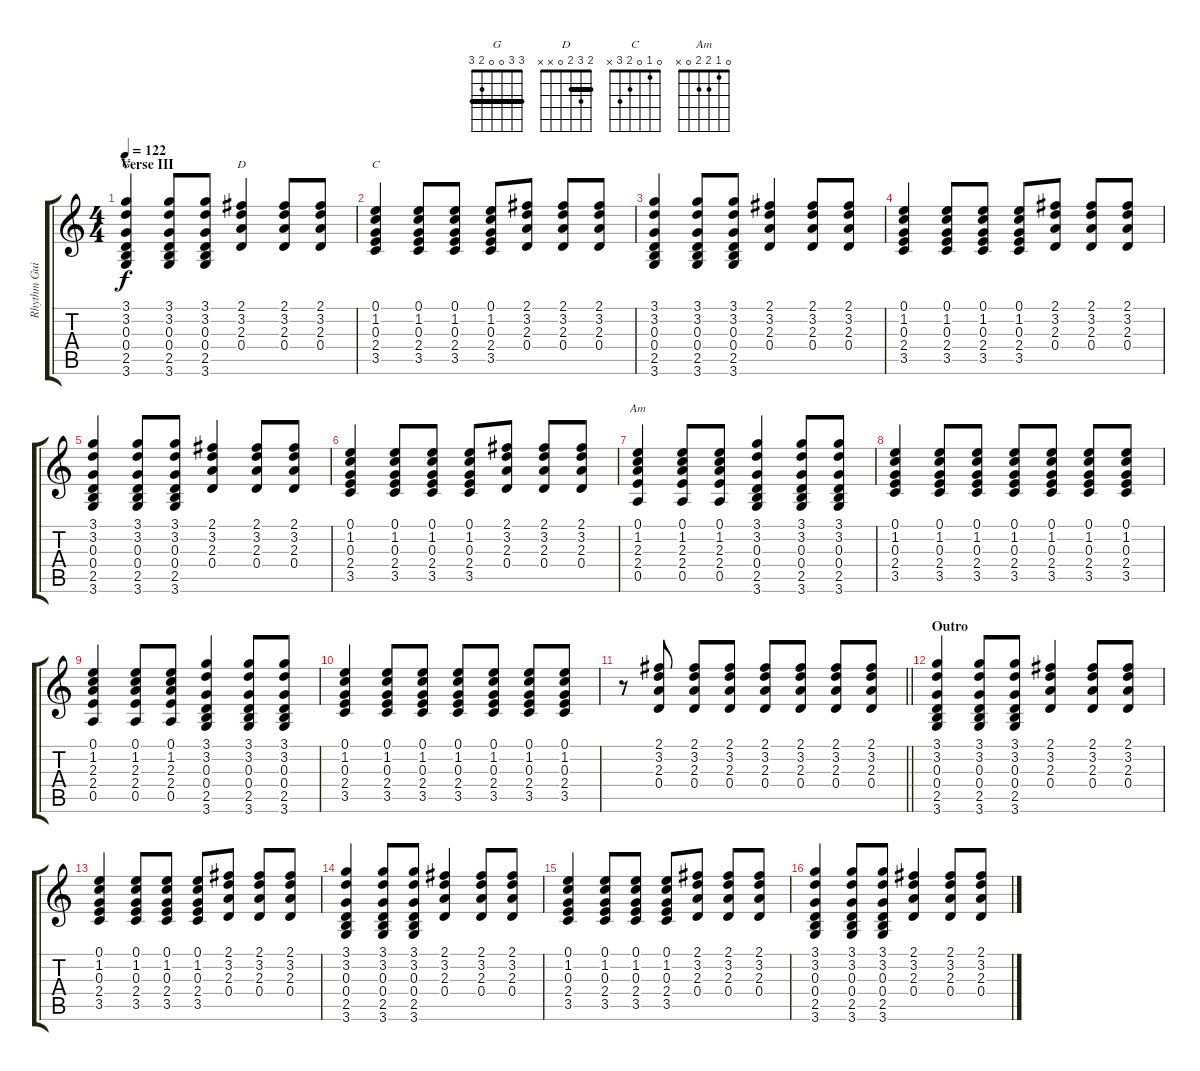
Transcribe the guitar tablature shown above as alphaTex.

\track ("Rhythm Guitar" "Rhythm Gui") {instrument acousticguitarsteel}
\staff {score tabs}
\tuning (E4 B3 G3 D3 A2 E2) {hide}
\chord ("G" 3 3 0 0 2 3) {barre 3}
\chord ("D" 2 3 2 0 x x) {barre 2}
\chord ("C" 0 1 0 2 3 x)
\chord ("Am" 0 1 2 2 0 x)
\ts (4 4)
\section ("" "Verse III")
\tempo 122
\clef g2
\ks c
(3.1 3.2 0.3 0.4 2.5 3.6).4{ch "G" dy f} (3.1 3.2 0.3 0.4 2.5 3.6).8 (3.1 3.2 0.3 0.4 2.5 3.6).8 (2.1 3.2 2.3 0.4).4{ch "D"} (2.1 3.2 2.3 0.4).8 (2.1 3.2 2.3 0.4).8 |
(0.1 1.2 0.3 2.4 3.5).4{ch "C"} (0.1 1.2 0.3 2.4 3.5).8 (0.1 1.2 0.3 2.4 3.5).8 (0.1 1.2 0.3 2.4 3.5).8 (2.1 3.2 2.3 0.4).8 (2.1 3.2 2.3 0.4).8 (2.1 3.2 2.3 0.4).8 |
(3.1 3.2 0.3 0.4 2.5 3.6).4 (3.1 3.2 0.3 0.4 2.5 3.6).8 (3.1 3.2 0.3 0.4 2.5 3.6).8 (2.1 3.2 2.3 0.4).4 (2.1 3.2 2.3 0.4).8 (2.1 3.2 2.3 0.4).8 |
(0.1 1.2 0.3 2.4 3.5).4 (0.1 1.2 0.3 2.4 3.5).8 (0.1 1.2 0.3 2.4 3.5).8 (0.1 1.2 0.3 2.4 3.5).8 (2.1 3.2 2.3 0.4).8 (2.1 3.2 2.3 0.4).8 (2.1 3.2 2.3 0.4).8 |
(3.1 3.2 0.3 0.4 2.5 3.6).4 (3.1 3.2 0.3 0.4 2.5 3.6).8 (3.1 3.2 0.3 0.4 2.5 3.6).8 (2.1 3.2 2.3 0.4).4 (2.1 3.2 2.3 0.4).8 (2.1 3.2 2.3 0.4).8 |
(0.1 1.2 0.3 2.4 3.5).4 (0.1 1.2 0.3 2.4 3.5).8 (0.1 1.2 0.3 2.4 3.5).8 (0.1 1.2 0.3 2.4 3.5).8 (2.1 3.2 2.3 0.4).8 (2.1 3.2 2.3 0.4).8 (2.1 3.2 2.3 0.4).8 |
(0.1 1.2 2.3 2.4 0.5).4{ch "Am"} (0.1 1.2 2.3 2.4 0.5).8 (0.1 1.2 2.3 2.4 0.5).8 (3.1 3.2 0.3 0.4 2.5 3.6).4 (3.1 3.2 0.3 0.4 2.5 3.6).8 (3.1 3.2 0.3 0.4 2.5 3.6).8 |
(0.1 1.2 0.3 2.4 3.5).4 (0.1 1.2 0.3 2.4 3.5).8 (0.1 1.2 0.3 2.4 3.5).8 (0.1 1.2 0.3 2.4 3.5).8 (0.1 1.2 0.3 2.4 3.5).8 (0.1 1.2 0.3 2.4 3.5).8 (0.1 1.2 0.3 2.4 3.5).8 |
(0.1 1.2 2.3 2.4 0.5).4 (0.1 1.2 2.3 2.4 0.5).8 (0.1 1.2 2.3 2.4 0.5).8 (3.1 3.2 0.3 0.4 2.5 3.6).4 (3.1 3.2 0.3 0.4 2.5 3.6).8 (3.1 3.2 0.3 0.4 2.5 3.6).8 |
(0.1 1.2 0.3 2.4 3.5).4 (0.1 1.2 0.3 2.4 3.5).8 (0.1 1.2 0.3 2.4 3.5).8 (0.1 1.2 0.3 2.4 3.5).8 (0.1 1.2 0.3 2.4 3.5).8 (0.1 1.2 0.3 2.4 3.5).8 (0.1 1.2 0.3 2.4 3.5).8 |
\barLineRight lightlight
r.8 (2.1 3.2 2.3 0.4).8 (2.1 3.2 2.3 0.4).8 (2.1 3.2 2.3 0.4).8 (2.1 3.2 2.3 0.4).8 (2.1 3.2 2.3 0.4).8 (2.1 3.2 2.3 0.4).8 (2.1 3.2 2.3 0.4).8 |
\section ("" "Outro")
(3.1 3.2 0.3 0.4 2.5 3.6).4 (3.1 3.2 0.3 0.4 2.5 3.6).8 (3.1 3.2 0.3 0.4 2.5 3.6).8 (2.1 3.2 2.3 0.4).4 (2.1 3.2 2.3 0.4).8 (2.1 3.2 2.3 0.4).8 |
(0.1 1.2 0.3 2.4 3.5).4 (0.1 1.2 0.3 2.4 3.5).8 (0.1 1.2 0.3 2.4 3.5).8 (0.1 1.2 0.3 2.4 3.5).8 (2.1 3.2 2.3 0.4).8 (2.1 3.2 2.3 0.4).8 (2.1 3.2 2.3 0.4).8 |
(3.1 3.2 0.3 0.4 2.5 3.6).4 (3.1 3.2 0.3 0.4 2.5 3.6).8 (3.1 3.2 0.3 0.4 2.5 3.6).8 (2.1 3.2 2.3 0.4).4 (2.1 3.2 2.3 0.4).8 (2.1 3.2 2.3 0.4).8 |
(0.1 1.2 0.3 2.4 3.5).4 (0.1 1.2 0.3 2.4 3.5).8 (0.1 1.2 0.3 2.4 3.5).8 (0.1 1.2 0.3 2.4 3.5).8 (2.1 3.2 2.3 0.4).8 (2.1 3.2 2.3 0.4).8 (2.1 3.2 2.3 0.4).8 |
(3.1 3.2 0.3 0.4 2.5 3.6).4 (3.1 3.2 0.3 0.4 2.5 3.6).8 (3.1 3.2 0.3 0.4 2.5 3.6).8 (2.1 3.2 2.3 0.4).4 (2.1 3.2 2.3 0.4).8 (2.1 3.2 2.3 0.4).8
